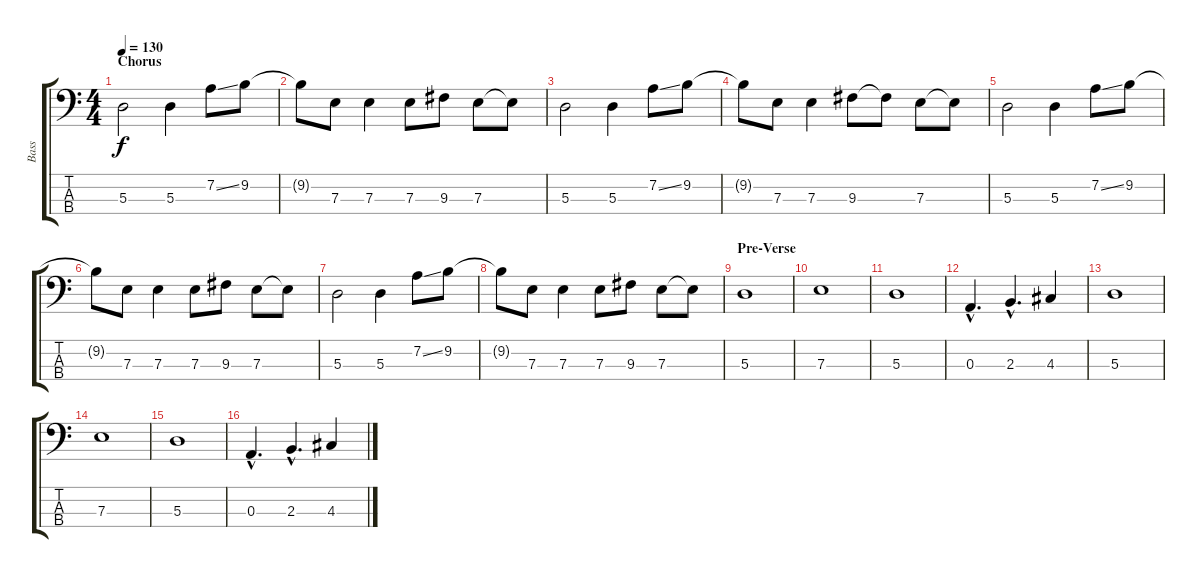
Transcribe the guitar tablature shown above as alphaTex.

\track ("Bass" "Bass") {instrument electricbassfinger}
\staff {score tabs}
\tuning (G2 D2 A1 D1) {hide}
\ts (4 4)
\section ("" "Chorus")
\tempo 130
\clef f4
\ks c
5.3.2{dy f} 5.3.4 7.2{ss}.8 9.2.8 |
9.2{t}.8 7.3.8 7.3.4 7.3.8 9.3.8 7.3.8 7.3{t}.8 |
5.3.2 5.3.4 7.2{ss}.8 9.2.8 |
9.2{t}.8 7.3.8 7.3.4 9.3.8 9.3{t}.8 7.3.8 7.3{t}.8 |
5.3.2 5.3.4 7.2{ss}.8 9.2.8 |
9.2{t}.8 7.3.8 7.3.4 7.3.8 9.3.8 7.3.8 7.3{t}.8 |
5.3.2 5.3.4 7.2{ss}.8 9.2.8 |
9.2{t}.8 7.3.8 7.3.4 7.3.8 9.3.8 7.3.8 7.3{t}.8 |
\section ("" "Pre-Verse")
5.3.1 |
7.3.1 |
5.3.1 |
0.3{hac}.4{d} 2.3{hac}.4{d} 4.3.4 |
5.3.1 |
7.3.1 |
5.3.1 |
0.3{hac}.4{d} 2.3{hac}.4{d} 4.3.4
